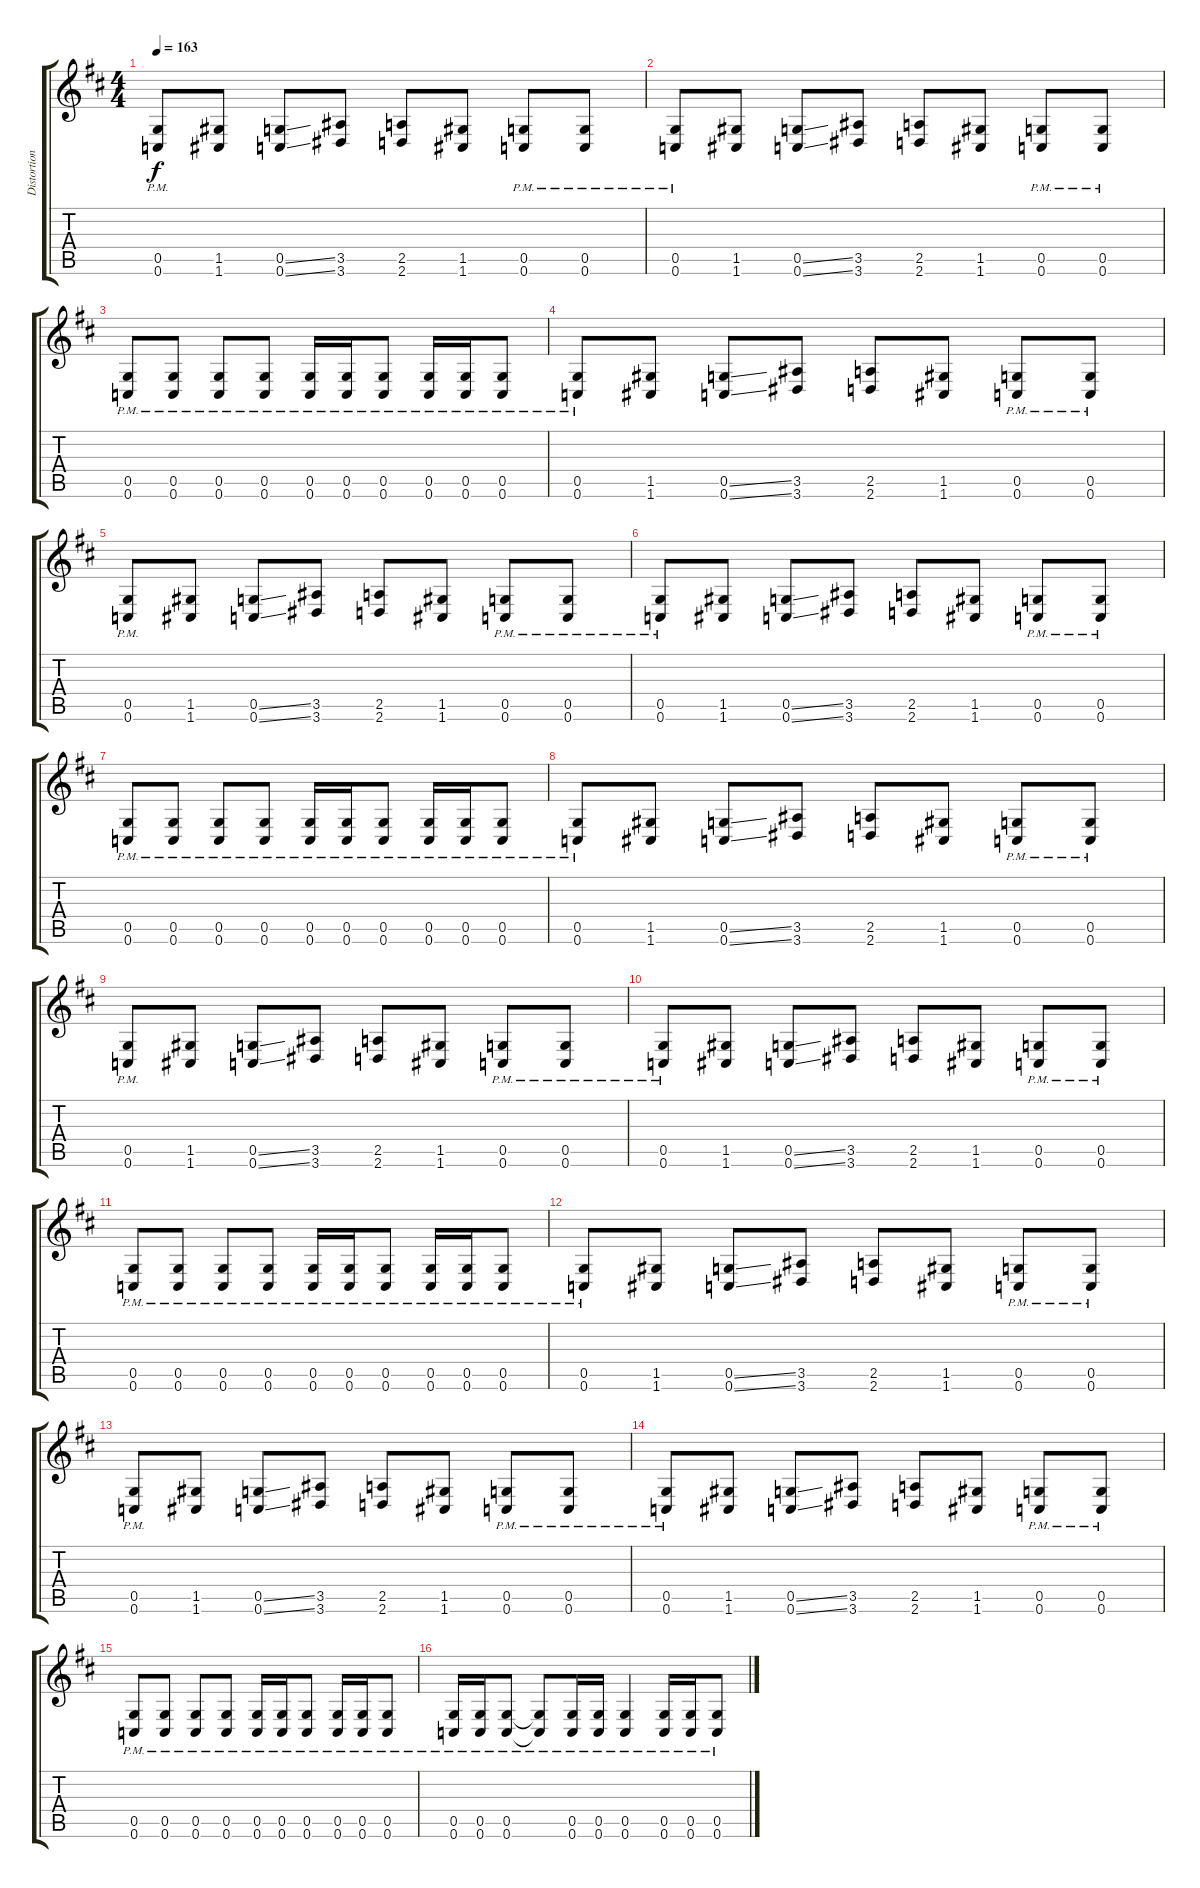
\track ("Distortion" "Distortion") {instrument distortionguitar}
\staff {score tabs}
\tuning (D4 A3 F3 C3 G2 C2) {hide}
\ts (4 4)
\tempo 163
\clef g2
\ks d
(0.5{pm} 0.6{pm}).8{dy f} (1.5 1.6).8 (0.5{ss} 0.6{ss}).8 (3.5 3.6).8 (2.5 2.6).8 (1.5 1.6).8 (0.5{pm} 0.6{pm}).8 (0.5{pm} 0.6{pm}).8 |
(0.5{pm} 0.6{pm}).8 (1.5 1.6).8 (0.5{ss} 0.6{ss}).8 (3.5 3.6).8 (2.5 2.6).8 (1.5 1.6).8 (0.5{pm} 0.6{pm}).8 (0.5{pm} 0.6{pm}).8 |
(0.5{pm} 0.6{pm}).8 (0.5{pm} 0.6{pm}).8 (0.5{pm} 0.6{pm}).8 (0.5{pm} 0.6{pm}).8 (0.5{pm} 0.6{pm}).16 (0.5{pm} 0.6{pm}).16 (0.5{pm} 0.6{pm}).8 (0.5{pm} 0.6{pm}).16 (0.5{pm} 0.6{pm}).16 (0.5{pm} 0.6{pm}).8 |
(0.5{pm} 0.6{pm}).8 (1.5 1.6).8 (0.5{ss} 0.6{ss}).8 (3.5 3.6).8 (2.5 2.6).8 (1.5 1.6).8 (0.5{pm} 0.6{pm}).8 (0.5{pm} 0.6{pm}).8 |
(0.5{pm} 0.6{pm}).8 (1.5 1.6).8 (0.5{ss} 0.6{ss}).8 (3.5 3.6).8 (2.5 2.6).8 (1.5 1.6).8 (0.5{pm} 0.6{pm}).8 (0.5{pm} 0.6{pm}).8 |
(0.5{pm} 0.6{pm}).8 (1.5 1.6).8 (0.5{ss} 0.6{ss}).8 (3.5 3.6).8 (2.5 2.6).8 (1.5 1.6).8 (0.5{pm} 0.6{pm}).8 (0.5{pm} 0.6{pm}).8 |
(0.5{pm} 0.6{pm}).8 (0.5{pm} 0.6{pm}).8 (0.5{pm} 0.6{pm}).8 (0.5{pm} 0.6{pm}).8 (0.5{pm} 0.6{pm}).16 (0.5{pm} 0.6{pm}).16 (0.5{pm} 0.6{pm}).8 (0.5{pm} 0.6{pm}).16 (0.5{pm} 0.6{pm}).16 (0.5{pm} 0.6{pm}).8 |
(0.5{pm} 0.6{pm}).8 (1.5 1.6).8 (0.5{ss} 0.6{ss}).8 (3.5 3.6).8 (2.5 2.6).8 (1.5 1.6).8 (0.5{pm} 0.6{pm}).8 (0.5{pm} 0.6{pm}).8 |
(0.5{pm} 0.6{pm}).8 (1.5 1.6).8 (0.5{ss} 0.6{ss}).8 (3.5 3.6).8 (2.5 2.6).8 (1.5 1.6).8 (0.5{pm} 0.6{pm}).8 (0.5{pm} 0.6{pm}).8 |
(0.5{pm} 0.6{pm}).8 (1.5 1.6).8 (0.5{ss} 0.6{ss}).8 (3.5 3.6).8 (2.5 2.6).8 (1.5 1.6).8 (0.5{pm} 0.6{pm}).8 (0.5{pm} 0.6{pm}).8 |
(0.5{pm} 0.6{pm}).8 (0.5{pm} 0.6{pm}).8 (0.5{pm} 0.6{pm}).8 (0.5{pm} 0.6{pm}).8 (0.5{pm} 0.6{pm}).16 (0.5{pm} 0.6{pm}).16 (0.5{pm} 0.6{pm}).8 (0.5{pm} 0.6{pm}).16 (0.5{pm} 0.6{pm}).16 (0.5{pm} 0.6{pm}).8 |
(0.5{pm} 0.6{pm}).8 (1.5 1.6).8 (0.5{ss} 0.6{ss}).8 (3.5 3.6).8 (2.5 2.6).8 (1.5 1.6).8 (0.5{pm} 0.6{pm}).8 (0.5{pm} 0.6{pm}).8 |
(0.5{pm} 0.6{pm}).8 (1.5 1.6).8 (0.5{ss} 0.6{ss}).8 (3.5 3.6).8 (2.5 2.6).8 (1.5 1.6).8 (0.5{pm} 0.6{pm}).8 (0.5{pm} 0.6{pm}).8 |
(0.5{pm} 0.6{pm}).8 (1.5 1.6).8 (0.5{ss} 0.6{ss}).8 (3.5 3.6).8 (2.5 2.6).8 (1.5 1.6).8 (0.5{pm} 0.6{pm}).8 (0.5{pm} 0.6{pm}).8 |
(0.5{pm} 0.6{pm}).8 (0.5{pm} 0.6{pm}).8 (0.5{pm} 0.6{pm}).8 (0.5{pm} 0.6{pm}).8 (0.5{pm} 0.6{pm}).16 (0.5{pm} 0.6{pm}).16 (0.5{pm} 0.6{pm}).8 (0.5{pm} 0.6{pm}).16 (0.5{pm} 0.6{pm}).16 (0.5{pm} 0.6{pm}).8 |
(0.5{pm} 0.6{pm}).16 (0.5{pm} 0.6{pm}).16 (0.5{pm} 0.6{pm}).8 (0.5{pm t} 0.6{pm t}).8 (0.5{pm} 0.6{pm}).16 (0.5{pm} 0.6{pm}).16 (0.5{pm} 0.6{pm}).4 (0.5{pm} 0.6{pm}).16 (0.5{pm} 0.6{pm}).16 (0.5{pm} 0.6{pm}).8
